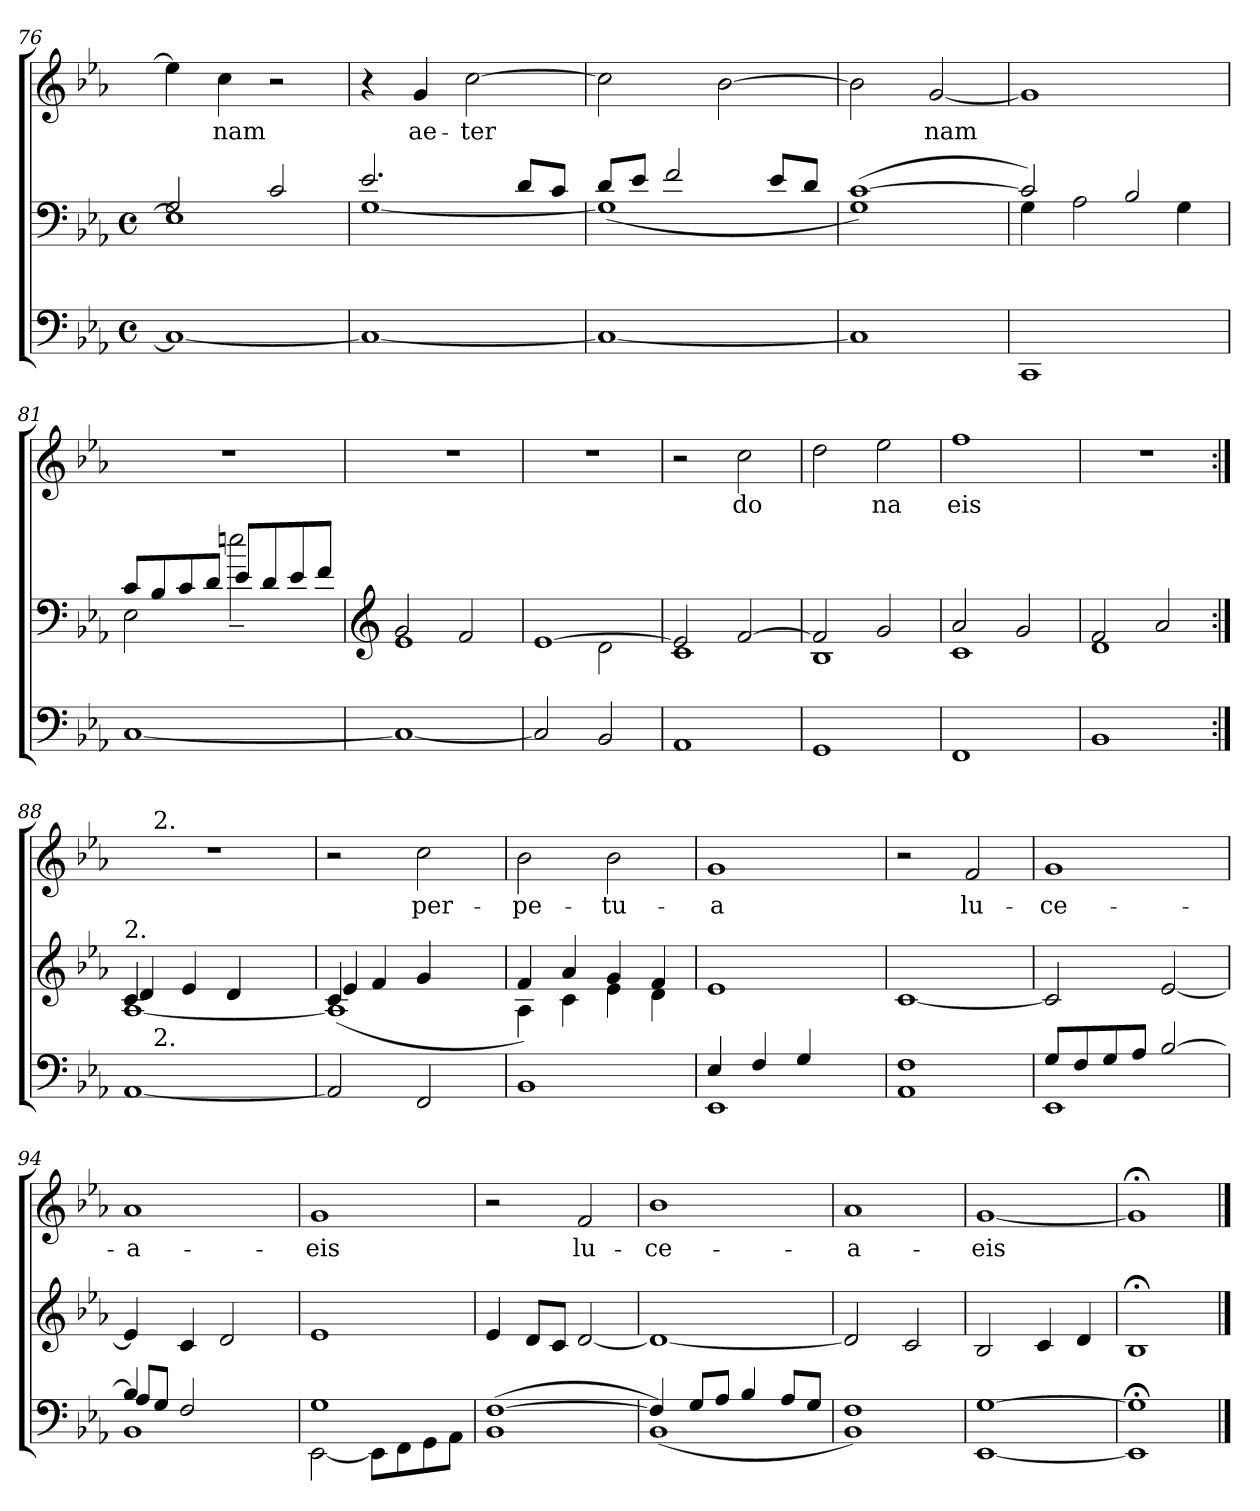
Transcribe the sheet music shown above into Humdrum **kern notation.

**kern	**kern	**kern	**text
*part3	*part2	*part1	*part1
*staff3	*staff2	*staff1	*staff1
*clefF4	*clefF4	*clefG2	*
*k[b-e-a-]	*k[b-e-a-]	*k[b-e-a-]	*
*E-:	*E-:	*E-:	*
*M4/4	*M4/4	*	*
*met(c)	*met(c)	*	*
=76	=76	=76	=76
*	*^	*	*
1C_	2G/	1E-]	4ee-\]	.
!	!	!	!	!LO:LY:b
.	.	.	4cc\	nam
.	2c/	.	2r	.
=77	=77	=77	=77	=77
1C_	2.e-/	[<1G	4r	.
!	!	!	!	!LO:LY:b
.	.	.	4g/	ae-
!	!	!	!	!LO:LY:b
.	.	.	[>2cc\	-ter
.	8d/L	.	.	.
.	8c/J	.	.	.
=78	=78	=78	=78	=78
1C_	8d/L	(<1G]	2cc\]	.
.	8e-/J	.	.	.
.	2f/	.	.	.
.	.	.	[>2b-\	.
.	8e-/L	.	.	.
.	8d/J	.	.	.
*	*v	*v	*	*
=79	=79	=79	=79
1C]	(<1G [>1c)	2b-\]	.
!	!	!	!LO:LY:b
.	.	[<2g/	nam
=80	=80	=80	=80
*	*^	*	*
1CC	2c/])	4G\	1g]	.
.	.	2A-\	.	.
.	2B-/	.	.	.
.	.	4G\	.	.
!!LO:LB:g=z
=81	=81	=81	=81	=81
[<1C	8c/L	2E-\	1r	.
.	8B-/	.	.	.
.	8c/	.	.	.
.	8d/J	.	.	.
.	8e-/L	2ee~<\	.	.
.	8d/	.	.	.
.	8e-/	.	.	.
.	8f/J	.	.	.
=82	=82	=82	=82	=82
*	*clefG2	*	*	*
1C_	2g/	1e-	1r	.
.	2f/	.	.	.
=83	=83	=83	=83	=83
2C/]	[>1e-	2ryy	1r	.
2BB-/	.	2d\	.	.
=84	=84	=84	=84	=84
1AA-	2e-/]	1c	2r	.
!	!	!	!	!LO:LY:b
.	[>2f/	.	2cc\	do
=85	=85	=85	=85	=85
1GG	2f/]	1B-	2dd\	.
!	!	!	!	!LO:LY:b
.	2g/	.	2ee-\	na
=86	=86	=86	=86	=86
!	!	!	!	!LO:LY:b
1FF	2a-/	1c	1ff	eis
.	2g/	.	.	.
=87	=87	=87	=87	=87
1BB-	2f/	1d	1r	.
.	2a-/	.	.	.
!!LO:LB:g=z
=88:|!	=88:|!	=88:|!	=88:|!	=88:|!
*	*	*^	*	*
!	!LO:TX:a:t=2.	!	!	!	!
*^	*	*	*	*^	*
[<1AA-	8ryy	4c/	[<1A-	4d/	1r	8ryy	.
!	!	!	!	!	!	!LO:TX:a:t=2.	!
!	!LO:TX:a:t=2.	!	!	!	!	!	!
.	2..ryy	.	.	.	.	2..ryy	.
.	.	4e-/	.	2.ryy	.	.	.
.	.	4d/	.	.	.	.	.
.	.	4ryy	.	.	.	.	.
*v	*v	*	*	*	*v	*v	*
=89	=89	=89	=89	=89	=89
2AA-/]	4c/	(<1A-]	4e-/	2r	.
.	4f/	.	2.ryy	.	.
!	!	!	!	!	!LO:LY:b
2FF/	4g/	.	.	2cc\	per-
.	4ryy	.	.	.	.
*	*	*v	*v	*	*
=90	=90	=90	=90	=90
!	!	!	!	!LO:LY:b
1BB-	4f/)	4A-\	2b-\	-pe-
.	4a-/	4c\	.	.
!	!	!	!	!LO:LY:b
.	4g/	4e-\	2b-\	-tu-
.	4f/	4d\	.	.
=91	=91	=91	=91	=91
*^	*	*	*	*
!	!	!	!	!	!LO:LY:b
*	*	*v	*v	*	*
4E-/	1EE-	1e-	1g	-a
4F/	.	.	.	.
4G/	.	.	.	.
4ryy	.	.	.	.
*v	*v	*	*	*
=92	=92	=92	=92
1AA- 1F	[<1c	2r	.
!	!	!	!LO:LY:b
.	.	2f/	lu-
=93	=93	=93	=93
*^	*	*	*
!	!	!	!	!LO:LY:b
8G/L	1EE-	2c/]	1g	-ce-
8F/	.	.	.	.
8G/	.	.	.	.
8A-/J	.	.	.	.
[<2B-/	.	[<2e-/	.	.
=94	=94	=94	=94	=94
*	*^	*	*	*
!	!	!	!	!	!LO:LY:b
4B-/]	1BB-	8A-/L	4e-/]	1a-	-a-
.	.	8G/J	.	.	.
2F/	.	2.ryy	4c/	.	.
.	.	.	2d/	.	.
4ryy	.	.	.	.	.
*	*v	*v	*	*	*
=95	=95	=95	=95	=95
!	!	!	!	!LO:LY:b
1G	[<2EE-\	1e-	1g	-eis
.	8EE-\L]	.	.	.
.	8FF\	.	.	.
.	8GG\	.	.	.
.	8AA-\J	.	.	.
*v	*v	*	*	*
!!LO:LB:g=z
=96	=96	=96	=96
(<1BB- [>1F	4e-/	2r	.
.	8d/L	.	.
.	8c/J	.	.
!	!	!	!LO:LY:b
.	[<2d/	2f/	lu-
=97	=97	=97	=97
*^	*	*	*
!	!	!	!	!LO:LY:b
4F/]	(<1BB-)	1d_	1b-	-ce-
8G/L	.	.	.	.
8A-/J	.	.	.	.
4B-/	.	.	.	.
8A-/L	.	.	.	.
8G/J	.	.	.	.
*v	*v	*	*	*
=98	=98	=98	=98
!	!	!	!LO:LY:b
1BB- 1F)	2d/]	1a-	-a-
.	2c/	.	.
=99	=99	=99	=99
!	!	!	!LO:LY:b
[<1EE- [>1G	2B-/	[<1g	-eis
.	4c/	.	.
.	4d/	.	.
=100	=100	=100	=100
1EE-]; 1G];	1B-;	1g;]	.
==	==	==	==
*-	*-	*-	*-
